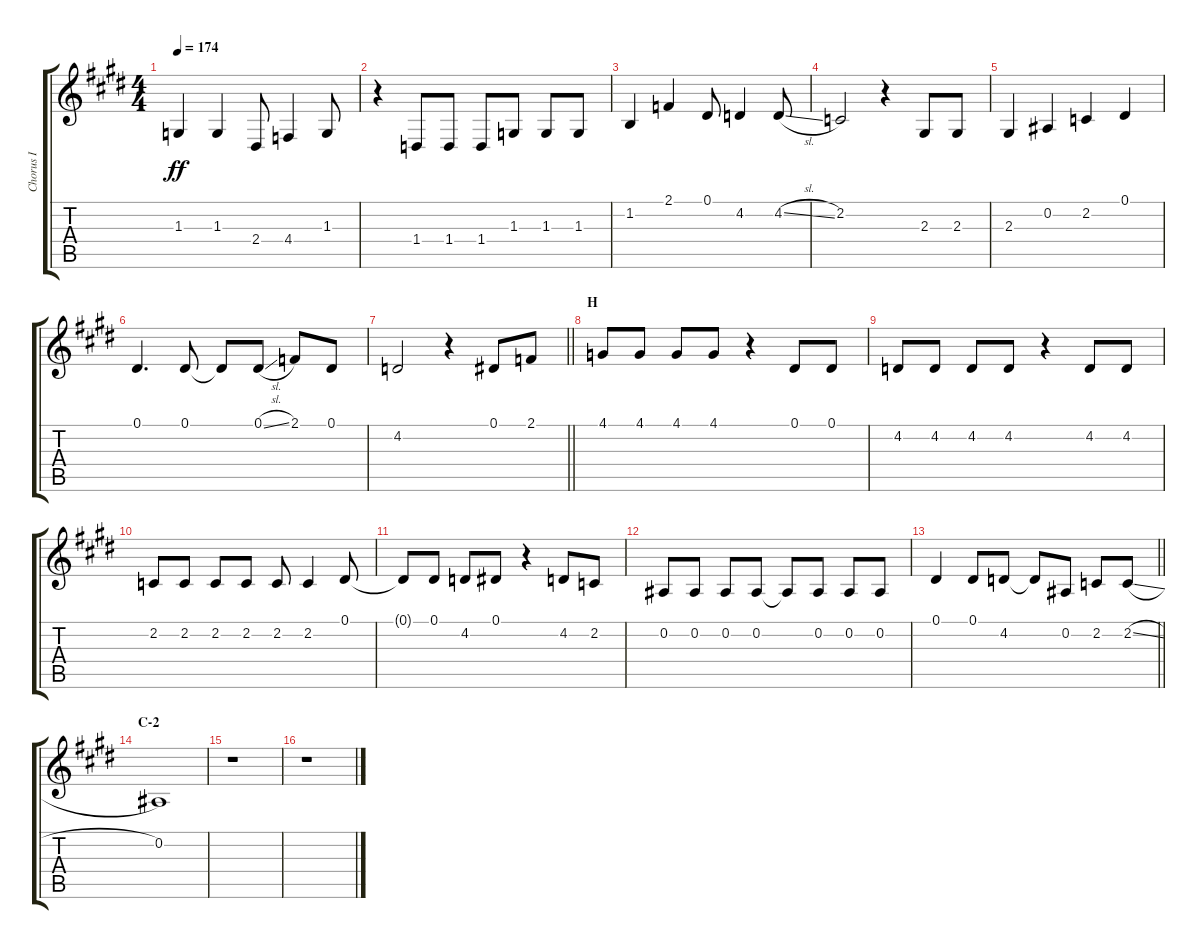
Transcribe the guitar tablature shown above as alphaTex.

\track ("Chorus I" "Chorus I") {instrument voiceoohs}
\staff {score tabs}
\tuning (Eb4 Bb3 Gb3 Db3 Ab2 Eb2) {hide}
\ts (4 4)
\tempo 174
\clef g2
\ks e
1.3.4{dy ff} 1.3.4 2.4.8 4.4.4 1.3.8 |
r.4 1.4.8 1.4.8 1.4.8 1.3.8 1.3.8 1.3.8 |
1.2.4 2.1.4 0.1.8 4.2.4 4.2{sl}.8 |
2.2.2 r.4 2.3.8 2.3.8 |
2.3.4 0.2.4 2.2.4 0.1.4 |
0.1.4{d} 0.1.8 0.1{t}.8 0.1{sl}.8 2.1.8 0.1.8 |
\barLineRight lightlight
4.2.2 r.4 0.1.8 2.1.8 |
\section ("" "H")
4.1.8 4.1.8 4.1.8 4.1.8 r.4 0.1.8 0.1.8 |
4.2.8 4.2.8 4.2.8 4.2.8 r.4 4.2.8 4.2.8 |
2.2.8 2.2.8 2.2.8 2.2.8 2.2.8 2.2.4 0.1.8 |
0.1{t}.8 0.1.8 4.2.8 0.1.8 r.4 4.2.8 2.2.8 |
0.2.8 0.2.8 0.2.8 0.2.8 0.2{t}.8 0.2.8 0.2.8 0.2.8 |
\barLineRight lightlight
0.1.4 0.1.8 4.2.8 4.2{t}.8 0.2.8 2.2.8 2.2{sl}.8 |
\section ("" "C-2")
0.2.1 |
r.1 |
r.1
